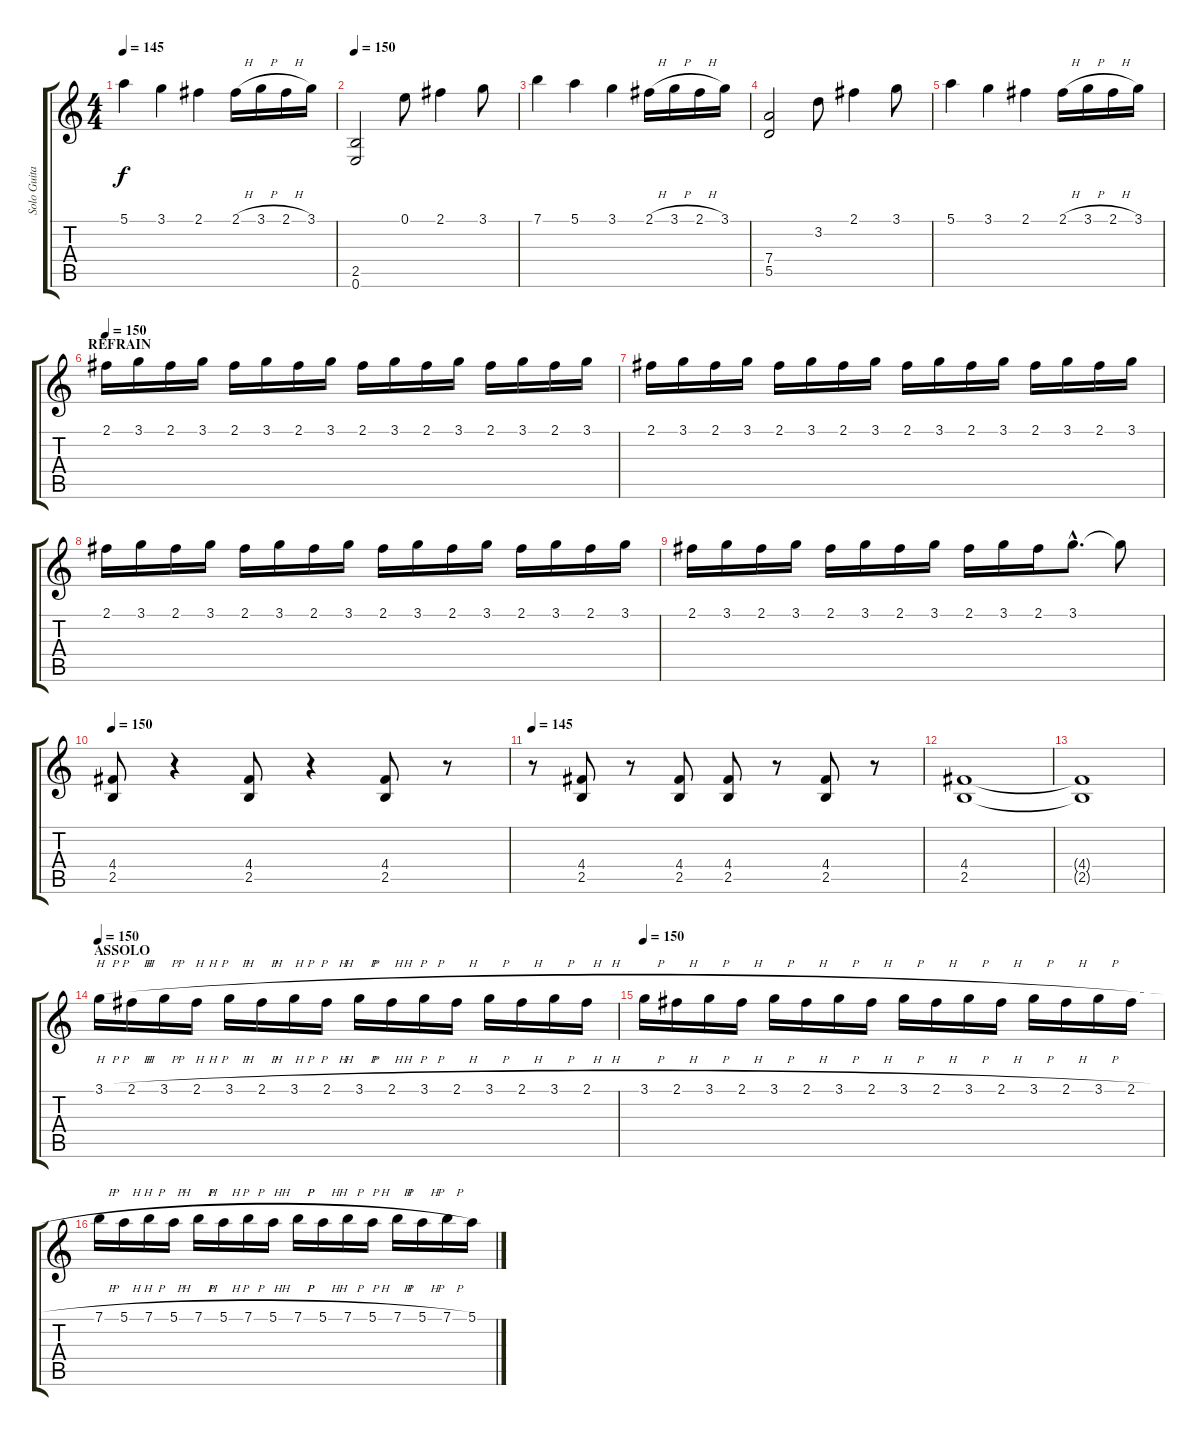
\track ("Solo Guitar" "Solo Guita") {instrument distortionguitar}
\staff {score tabs}
\tuning (E4 B3 G3 D3 A2 E2) {hide}
\ts (4 4)
\tempo 145
\clef g2
\ks c
5.1.4{dy f} 3.1.4 2.1.4 2.1{h}.16 3.1{h}.16 2.1{h}.16 3.1.16 |
\tempo 150
(2.5 0.6).2 0.1.8 2.1.4 3.1.8 |
7.1.4 5.1.4 3.1.4 2.1{h}.16 3.1{h}.16 2.1{h}.16 3.1.16 |
(7.4 5.5).2 3.2.8 2.1.4 3.1.8 |
5.1.4 3.1.4 2.1.4 2.1{h}.16 3.1{h}.16 2.1{h}.16 3.1.16 |
\section ("" "REFRAIN")
\tempo 150
2.1.16{volume 12} 3.1.16 2.1.16 3.1.16 2.1.16 3.1.16 2.1.16 3.1.16 2.1.16 3.1.16 2.1.16 3.1.16 2.1.16 3.1.16 2.1.16 3.1.16 |
2.1.16 3.1.16 2.1.16 3.1.16 2.1.16 3.1.16 2.1.16 3.1.16 2.1.16 3.1.16 2.1.16 3.1.16 2.1.16 3.1.16 2.1.16 3.1.16 |
2.1.16 3.1.16 2.1.16 3.1.16 2.1.16 3.1.16 2.1.16 3.1.16 2.1.16 3.1.16 2.1.16 3.1.16 2.1.16 3.1.16 2.1.16 3.1.16 |
2.1.16 3.1.16 2.1.16 3.1.16 2.1.16 3.1.16 2.1.16 3.1.16 2.1.16 3.1.16 2.1.16 3.1{hac}.8{d} 3.1{t}.8 |
\tempo 150
(4.4 2.5).8 r.4 (4.4 2.5).8 r.4 (4.4 2.5).8 r.8 |
\tempo 145
r.8 (4.4 2.5).8 r.8 (4.4 2.5).8 (4.4 2.5).8 r.8 (4.4 2.5).8 r.8 |
(4.4 2.5).1 |
(4.4{t} 2.5{t}).1 |
\section ("" "ASSOLO")
\tempo 150
3.1{h}.16{volume 16} 2.1{h}.16 3.1{h}.16 2.1{h}.16 3.1{h}.16 2.1{h}.16 3.1{h}.16 2.1{h}.16 3.1{h}.16 2.1{h}.16 3.1{h}.16 2.1{h}.16 3.1{h}.16 2.1{h}.16 3.1{h}.16 2.1{h}.16 |
\tempo 150
3.1{h}.16{volume 16} 2.1{h}.16 3.1{h}.16 2.1{h}.16 3.1{h}.16 2.1{h}.16 3.1{h}.16 2.1{h}.16 3.1{h}.16 2.1{h}.16 3.1{h}.16 2.1{h}.16 3.1{h}.16 2.1{h}.16 3.1{h}.16 2.1{h}.16 |
7.1{h}.16 5.1{h}.16 7.1{h}.16 5.1{h}.16 7.1{h}.16 5.1{h}.16 7.1{h}.16 5.1{h}.16 7.1{h}.16 5.1{h}.16 7.1{h}.16 5.1{h}.16 7.1{h}.16 5.1{h}.16 7.1{h}.16 5.1{h}.16
